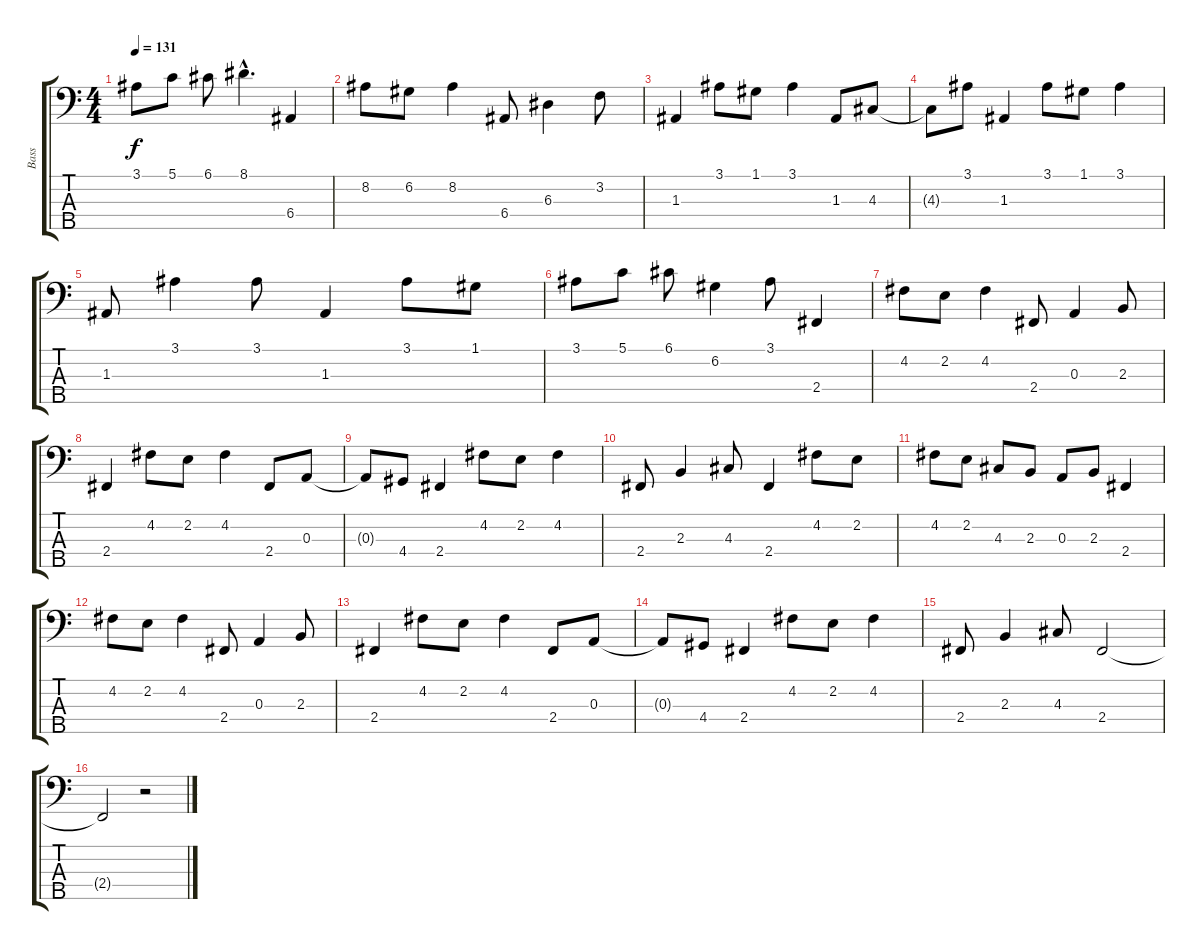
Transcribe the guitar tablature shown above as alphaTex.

\track ("Bass" "Bass") {instrument electricbassfinger}
\staff {score tabs}
\tuning (G2 D2 A1 E1 B0) {hide}
\ts (4 4)
\tempo 131
\clef f4
\ks c
3.1.8{dy f} 5.1.8 6.1.8 8.1{hac}.4{d} 6.4.4 |
8.2.8 6.2.8 8.2.4 6.4.8 6.3.4 3.2.8 |
1.3.4 3.1.8 1.1.8 3.1.4 1.3.8 4.3.8 |
4.3{t}.8 3.1.8 1.3.4 3.1.8 1.1.8 3.1.4 |
1.3.8 3.1.4 3.1.8 1.3.4 3.1.8 1.1.8 |
3.1.8 5.1.8 6.1.8 6.2.4 3.1.8 2.4.4 |
4.2.8 2.2.8 4.2.4 2.4.8 0.3.4 2.3.8 |
2.4.4 4.2.8 2.2.8 4.2.4 2.4.8 0.3.8 |
0.3{t}.8 4.4.8 2.4.4 4.2.8 2.2.8 4.2.4 |
2.4.8 2.3.4 4.3.8 2.4.4 4.2.8 2.2.8 |
4.2.8 2.2.8 4.3.8 2.3.8 0.3.8 2.3.8 2.4.4 |
4.2.8 2.2.8 4.2.4 2.4.8 0.3.4 2.3.8 |
2.4.4 4.2.8 2.2.8 4.2.4 2.4.8 0.3.8 |
0.3{t}.8 4.4.8 2.4.4 4.2.8 2.2.8 4.2.4 |
2.4.8 2.3.4 4.3.8 2.4.2 |
2.4{t}.2 r.2
